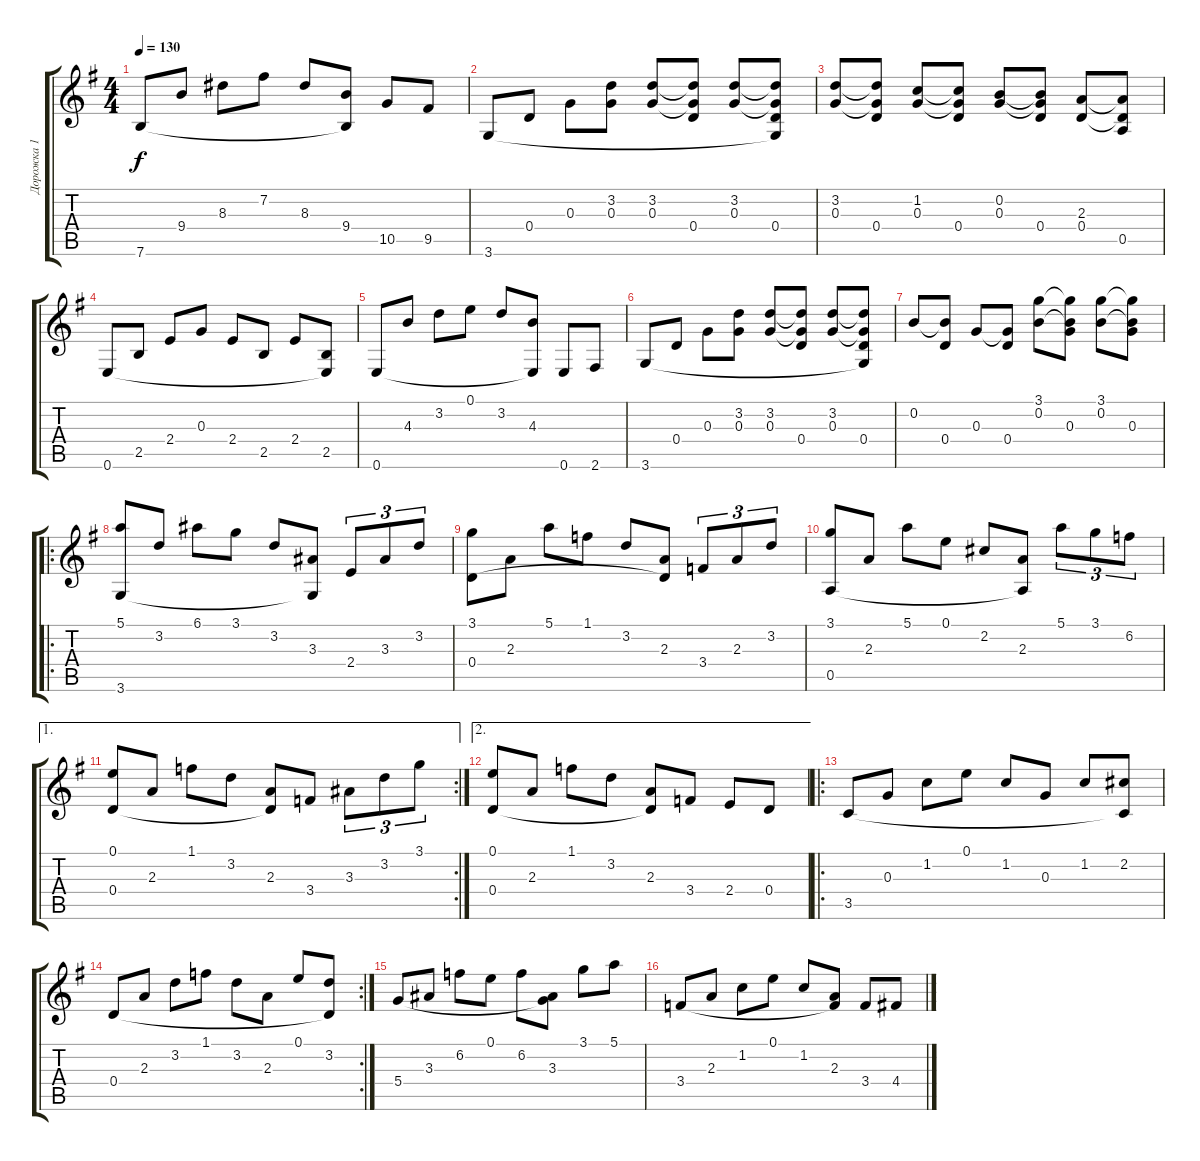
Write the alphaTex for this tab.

\track ("Дорожка 1" "Дорожка 1") {instrument acousticguitarnylon}
\staff {score tabs}
\tuning (E4 B3 G3 D3 A2 E2) {hide}
\ts (4 4)
\tempo 130
\clef g2
\ks eminor
7.6.8{dy f} 9.4.8 8.3.8 7.2.8 8.3.8 (9.4 7.6{t}).8 10.5.8 9.5.8 |
3.6.8 0.4.8 0.3.8 (3.2 0.3).8 (3.2 0.3).8 (3.2{t} 0.3{t} 0.4).8 (3.2 0.3).8 (3.2{t} 0.3{t} 0.4 3.6{t}).8 |
(3.2 0.3).8 (3.2{t} 0.3{t} 0.4).8 (1.2 0.3).8 (1.2{t} 0.3{t} 0.4).8 (0.2 0.3).8 (0.2{t} 0.3{t} 0.4).8 (2.3 0.4).8 (2.3{t} 0.4{t} 0.5).8 |
0.6.8 2.5.8 2.4.8 0.3.8 2.4.8 2.5.8 2.4.8 (2.5 0.6{t}).8 |
0.6.8 4.3.8 3.2.8 0.1.8 3.2.8 (4.3 0.6{t}).8 0.6.8 2.6.8 |
3.6.8 0.4.8 0.3.8 (3.2 0.3).8 (3.2 0.3).8 (3.2{t} 0.3{t} 0.4).8 (3.2 0.3).8 (3.2{t} 0.3{t} 0.4 3.6{t}).8 |
0.2.8 (0.2{t} 0.4).8 0.3.8 (0.3{t} 0.4).8 (3.1 0.2).8 (3.1{t} 0.2{t} 0.3).8 (3.1 0.2).8 (3.1{t} 0.2{t} 0.3).8 |
\ro
(5.1 3.6).8 3.2.8 6.1.8 3.1.8 3.2.8 (3.3 3.6{t}).8 2.4.8{tu (3 2)} 3.3.8{tu (3 2)} 3.2.8{tu (3 2)} |
(3.1 0.4).8 2.3.8 5.1.8 1.1.8 3.2.8 (2.3 0.4{t}).8 3.4.8{tu (3 2)} 2.3.8{tu (3 2)} 3.2.8{tu (3 2)} |
(3.1 0.5).8 2.3.8 5.1.8 0.1.8 2.2.8 (2.3 0.5{t}).8 5.1.8{tu (3 2)} 3.1.8{tu (3 2)} 6.2.8{tu (3 2)} |
\ae 1
\rc 2
(0.1 0.4).8 2.3.8 1.1.8 3.2.8 (2.3 0.4{t}).8 3.4.8 3.3.8{tu (3 2)} 3.2.8{tu (3 2)} 3.1.8{tu (3 2)} |
\ae 2
(0.1 0.4).8 2.3.8 1.1.8 3.2.8 (2.3 0.4{t}).8 3.4.8 2.4.8 0.4.8 |
\ro
3.5.8 0.3.8 1.2.8 0.1.8 1.2.8 0.3.8 1.2.8 (2.2 3.5{t}).8 |
\rc 2
0.4.8 2.3.8 3.2.8 1.1.8 3.2.8 2.3.8 0.1.8 (3.2 0.4{t}).8 |
5.4.8 3.3.8 6.2.8 0.1.8 6.2.8 (3.3 5.4{t}).8 3.1.8 5.1.8 |
3.4.8 2.3.8 1.2.8 0.1.8 1.2.8 (2.3 3.4{t}).8 3.4.8 4.4.8
